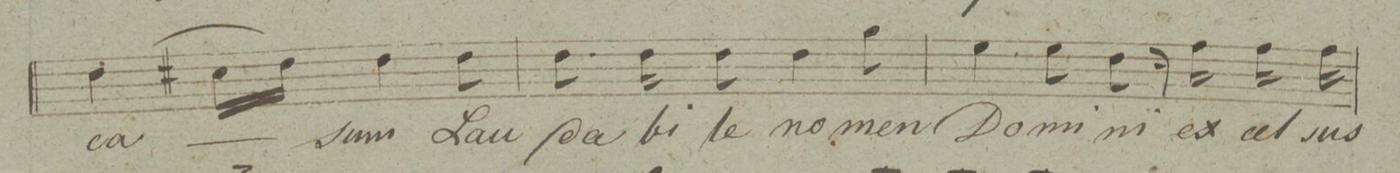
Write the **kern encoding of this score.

**kern	**text	**dynam
*I"Alto.	*	*
*clefC3	*	*
*k[f#c#g#]	*	*
*M6/8	*	*
(4e\	-ca-	.
16d#X\LL	.	.
16e\JJ)	.	.
4e\	-sum	.
8e\	Lau-	.
=13	=13	=13
8.e\	-da-	.
16e\	-bi-	.
8e\	-le	.
4e\	no-	.
8a\	-men	.
=14	=14	=14
4f#\	Do-	.
8f#\	-mi-	.
8e\	-ni	.
16r	.	.
16g#\	ex-	.
16g#\	-cel-	.
16g#\	-sus	.
=15	=15	=15
*-	*-	*-
